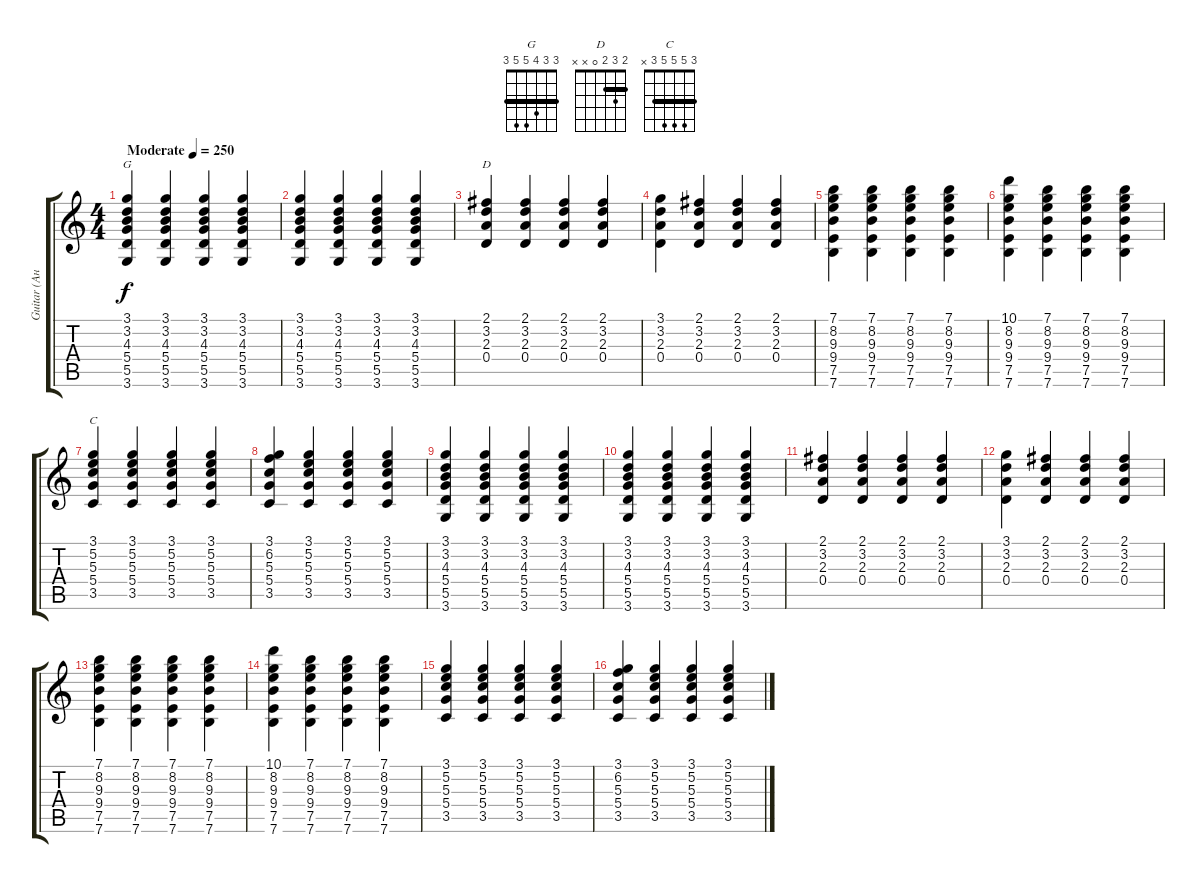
\track ("Guitar (Андрей)" "Guitar (Ан") {instrument electricguitarclean}
\staff {score tabs}
\tuning (E4 B3 G3 D3 A2 E2) {hide}
\chord ("G" 3 3 4 5 5 3) {barre 3}
\chord ("D" 2 3 2 0 x x) {barre 2}
\chord ("C" 3 5 5 5 3 x) {barre 3}
\ts (4 4)
\tempo (250 "Moderate")
\clef g2
\ks c
(3.1 3.2 4.3 5.4 5.5 3.6).4{ch "G" dy f instrument electricguitarclean} (3.1 3.2 4.3 5.4 5.5 3.6).4 (3.1 3.2 4.3 5.4 5.5 3.6).4 (3.1 3.2 4.3 5.4 5.5 3.6).4 |
(3.1 3.2 4.3 5.4 5.5 3.6).4 (3.1 3.2 4.3 5.4 5.5 3.6).4 (3.1 3.2 4.3 5.4 5.5 3.6).4 (3.1 3.2 4.3 5.4 5.5 3.6).4 |
(2.1 3.2 2.3 0.4).4{ch "D"} (2.1 3.2 2.3 0.4).4 (2.1 3.2 2.3 0.4).4 (2.1 3.2 2.3 0.4).4 |
(3.1 3.2 2.3 0.4).4 (2.1 3.2 2.3 0.4).4 (2.1 3.2 2.3 0.4).4 (2.1 3.2 2.3 0.4).4 |
(7.1 8.2 9.3 9.4 7.5 7.6).4 (7.1 8.2 9.3 9.4 7.5 7.6).4 (7.1 8.2 9.3 9.4 7.5 7.6).4 (7.1 8.2 9.3 9.4 7.5 7.6).4 |
(10.1 8.2 9.3 9.4 7.5 7.6).4 (7.1 8.2 9.3 9.4 7.5 7.6).4 (7.1 8.2 9.3 9.4 7.5 7.6).4 (7.1 8.2 9.3 9.4 7.5 7.6).4 |
(3.1 5.2 5.3 5.4 3.5).4{ch "C"} (3.1 5.2 5.3 5.4 3.5).4 (3.1 5.2 5.3 5.4 3.5).4 (3.1 5.2 5.3 5.4 3.5).4 |
(3.1 6.2 5.3 5.4 3.5).4 (3.1 5.2 5.3 5.4 3.5).4 (3.1 5.2 5.3 5.4 3.5).4 (3.1 5.2 5.3 5.4 3.5).4 |
(3.1 3.2 4.3 5.4 5.5 3.6).4 (3.1 3.2 4.3 5.4 5.5 3.6).4 (3.1 3.2 4.3 5.4 5.5 3.6).4 (3.1 3.2 4.3 5.4 5.5 3.6).4 |
(3.1 3.2 4.3 5.4 5.5 3.6).4 (3.1 3.2 4.3 5.4 5.5 3.6).4 (3.1 3.2 4.3 5.4 5.5 3.6).4 (3.1 3.2 4.3 5.4 5.5 3.6).4 |
(2.1 3.2 2.3 0.4).4 (2.1 3.2 2.3 0.4).4 (2.1 3.2 2.3 0.4).4 (2.1 3.2 2.3 0.4).4 |
(3.1 3.2 2.3 0.4).4 (2.1 3.2 2.3 0.4).4 (2.1 3.2 2.3 0.4).4 (2.1 3.2 2.3 0.4).4 |
(7.1 8.2 9.3 9.4 7.5 7.6).4 (7.1 8.2 9.3 9.4 7.5 7.6).4 (7.1 8.2 9.3 9.4 7.5 7.6).4 (7.1 8.2 9.3 9.4 7.5 7.6).4 |
(10.1 8.2 9.3 9.4 7.5 7.6).4 (7.1 8.2 9.3 9.4 7.5 7.6).4 (7.1 8.2 9.3 9.4 7.5 7.6).4 (7.1 8.2 9.3 9.4 7.5 7.6).4 |
(3.1 5.2 5.3 5.4 3.5).4 (3.1 5.2 5.3 5.4 3.5).4 (3.1 5.2 5.3 5.4 3.5).4 (3.1 5.2 5.3 5.4 3.5).4 |
(3.1 6.2 5.3 5.4 3.5).4 (3.1 5.2 5.3 5.4 3.5).4 (3.1 5.2 5.3 5.4 3.5).4 (3.1 5.2 5.3 5.4 3.5).4
